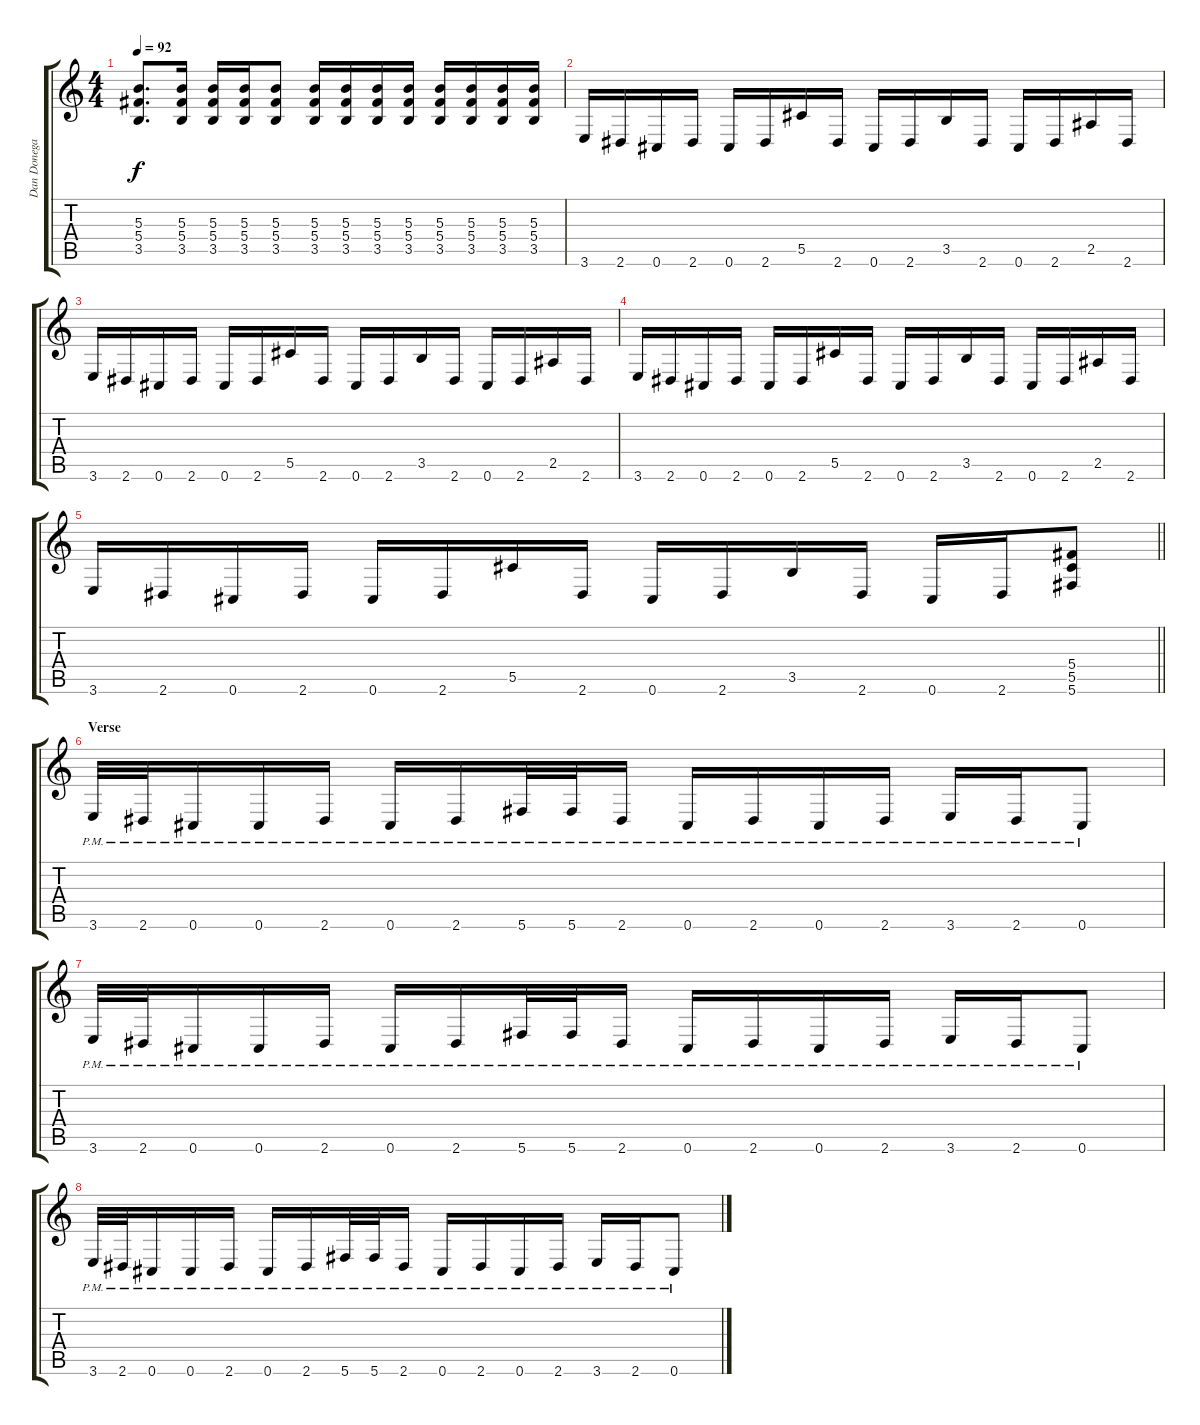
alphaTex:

\track ("Dan Donegan 3" "Dan Donega") {instrument distortionguitar}
\staff {score tabs}
\tuning (Eb4 Bb3 Gb3 Db3 Ab2 Db2) {hide}
\ts (4 4)
\tempo 92
\clef g2
\ks c
(5.3 5.4 3.5).8{d dy f} (5.3 5.4 3.5).16 (5.3 5.4 3.5).16 (5.3 5.4 3.5).16 (5.3 5.4 3.5).8 (5.3 5.4 3.5).16 (5.3 5.4 3.5).16 (5.3 5.4 3.5).16 (5.3 5.4 3.5).16 (5.3 5.4 3.5).16 (5.3 5.4 3.5).16 (5.3 5.4 3.5).16 (5.3 5.4 3.5).16 |
3.6.16 2.6.16 0.6.16 2.6.16 0.6.16 2.6.16 5.5.16 2.6.16 0.6.16 2.6.16 3.5.16 2.6.16 0.6.16 2.6.16 2.5.16 2.6.16 |
3.6.16 2.6.16 0.6.16 2.6.16 0.6.16 2.6.16 5.5.16 2.6.16 0.6.16 2.6.16 3.5.16 2.6.16 0.6.16 2.6.16 2.5.16 2.6.16 |
3.6.16 2.6.16 0.6.16 2.6.16 0.6.16 2.6.16 5.5.16 2.6.16 0.6.16 2.6.16 3.5.16 2.6.16 0.6.16 2.6.16 2.5.16 2.6.16 |
\barLineRight lightlight
3.6.16 2.6.16 0.6.16 2.6.16 0.6.16 2.6.16 5.5.16 2.6.16 0.6.16 2.6.16 3.5.16 2.6.16 0.6.16 2.6.16 (5.4 5.5 5.6).8 |
\section ("" "Verse")
3.6{pm}.32 2.6{pm}.32 0.6{pm}.16 0.6{pm}.16 2.6{pm}.16 0.6{pm}.16 2.6{pm}.16 5.6{pm}.32 5.6{pm}.32 2.6{pm}.16 0.6{pm}.16 2.6{pm}.16 0.6{pm}.16 2.6{pm}.16 3.6{pm}.16 2.6{pm}.16 0.6{pm}.8 |
3.6{pm}.32 2.6{pm}.32 0.6{pm}.16 0.6{pm}.16 2.6{pm}.16 0.6{pm}.16 2.6{pm}.16 5.6{pm}.32 5.6{pm}.32 2.6{pm}.16 0.6{pm}.16 2.6{pm}.16 0.6{pm}.16 2.6{pm}.16 3.6{pm}.16 2.6{pm}.16 0.6{pm}.8 |
3.6{pm}.32 2.6{pm}.32 0.6{pm}.16 0.6{pm}.16 2.6{pm}.16 0.6{pm}.16 2.6{pm}.16 5.6{pm}.32 5.6{pm}.32 2.6{pm}.16 0.6{pm}.16 2.6{pm}.16 0.6{pm}.16 2.6{pm}.16 3.6{pm}.16 2.6{pm}.16 0.6{pm}.8
